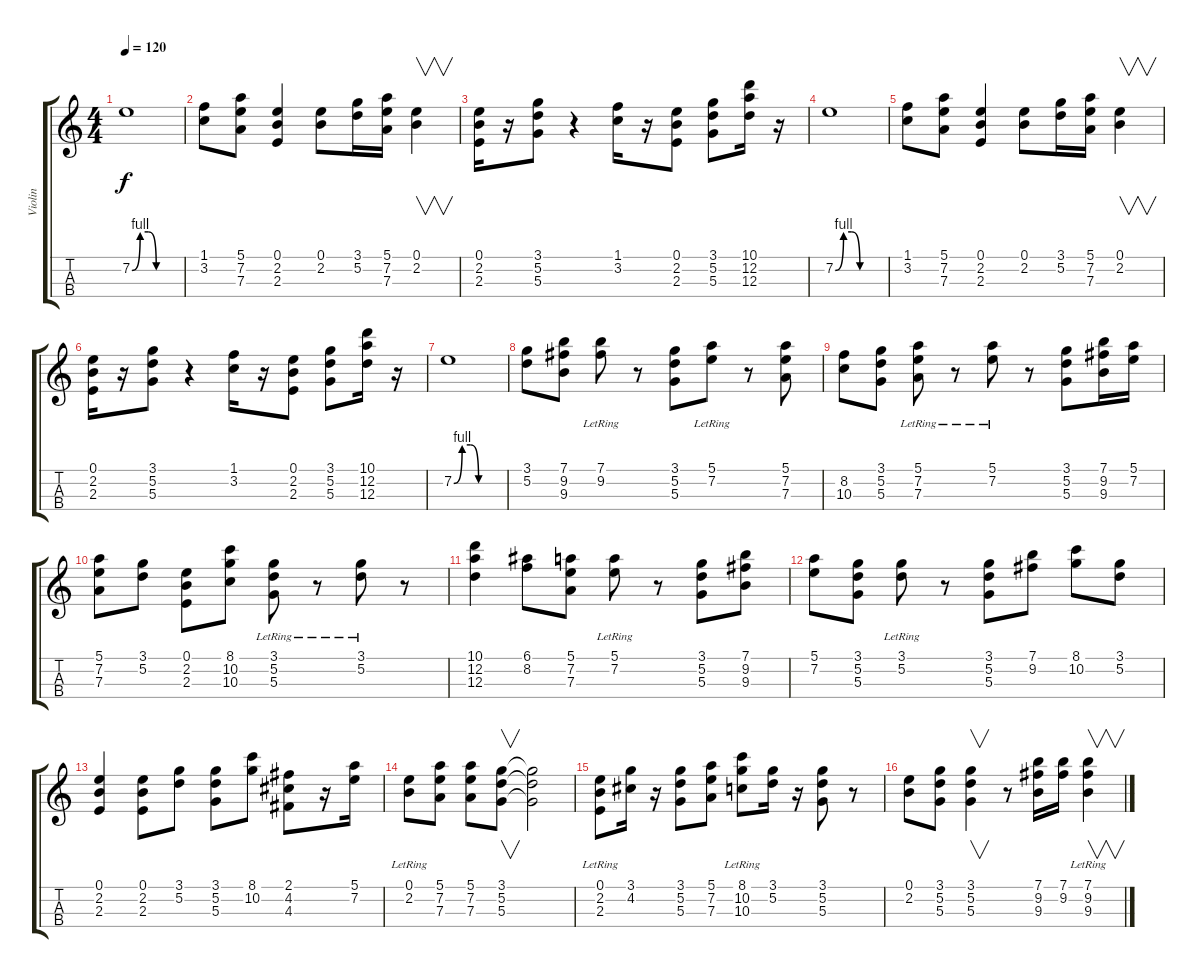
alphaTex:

\track ("Violin" "Violin") {instrument violin}
\staff {score tabs}
\tuning (E5 A4 D4 G3) {hide}
\ts (4 4)
\tempo 120
\clef g2
\ks c
7.2{be (custom 0 0 10 4 20 4 30 0 60 0)}.1{dy f} |
(1.1 3.2).8 (5.1 7.2 7.3).8 (0.1 2.2 2.3).4 (0.1 2.2).8 (3.1 5.2).16 (5.1 7.2 7.3).16 (0.1 2.2).4{v} |
(0.1 2.2 2.3).16 r.16 (3.1 5.2 5.3).8 r.4 (1.1 3.2).16 r.16 (0.1 2.2 2.3).8 (3.1 5.2 5.3).8 (10.1 12.2 12.3).16 r.16 |
7.2{be (custom 0 0 10 4 20 4 30 0 60 0)}.1 |
(1.1 3.2).8 (5.1 7.2 7.3).8 (0.1 2.2 2.3).4 (0.1 2.2).8 (3.1 5.2).16 (5.1 7.2 7.3).16 (0.1 2.2).4{v} |
(0.1 2.2 2.3).16 r.16 (3.1 5.2 5.3).8 r.4 (1.1 3.2).16 r.16 (0.1 2.2 2.3).8 (3.1 5.2 5.3).8 (10.1 12.2 12.3).16 r.16 |
7.2{be (custom 0 0 10 4 20 4 30 0 60 0)}.1 |
(3.1 5.2).8 (7.1 9.2 9.3).8 (7.1{lr} 9.2).8 r.8 (3.1 5.2 5.3).8 (5.1{lr} 7.2).8 r.8 (5.1 7.2 7.3).8 |
(8.2 10.3).8 (3.1 5.2 5.3).8 (5.1{lr} 7.2{lr} 7.3{lr}).8 r.8 (5.1{lr} 7.2{lr}).8 r.8 (3.1 5.2 5.3).8 (7.1 9.2 9.3).16 (5.1 7.2).16 |
(5.1 7.2 7.3).8 (3.1 5.2).8 (0.1 2.2 2.3).8 (8.1 10.2 10.3).8 (3.1{lr} 5.2{lr} 5.3{lr}).8 r.8 (3.1{lr} 5.2{lr}).8 r.8 |
(10.1 12.2 12.3).4 (6.1 8.2).8 (5.1 7.2 7.3).8 (5.1 7.2{lr}).8 r.8 (3.1 5.2 5.3).8 (7.1 9.2 9.3).8 |
(5.1 7.2).8 (3.1 5.2 5.3).8 (3.1 5.2{lr}).8 r.8 (3.1 5.2 5.3).8 (7.1 9.2).8 (8.1 10.2).8 (3.1 5.2).8 |
(0.1 2.2 2.3).4 (0.1 2.2 2.3).8 (3.1 5.2).8 (3.1 5.2 5.3).8 (8.1 10.2).8 (2.1 4.2 4.3).8 r.16 (5.1 7.2).16 |
(0.1 2.2{lr}).8 (5.1 7.2 7.3).8 (5.1 7.2 7.3).8 (3.1 5.2 5.3).8{v} (3.1{t} 5.2{t} 5.3{t}).2 |
(0.1 2.2{lr} 2.3).8 (3.1 4.2).16 r.16 (3.1 5.2 5.3).8 (5.1 7.2 7.3).8 (8.1 10.2 10.3{lr}).8 (3.1 5.2).16 r.16 (3.1 5.2 5.3).8 r.8 |
(0.1 2.2).8 (3.1 5.2 5.3).8 (3.1 5.2 5.3).4{v} r.8 (7.1 9.2 9.3).16 (7.1 9.2).16 (7.1 9.2{lr} 9.3).4{v}
